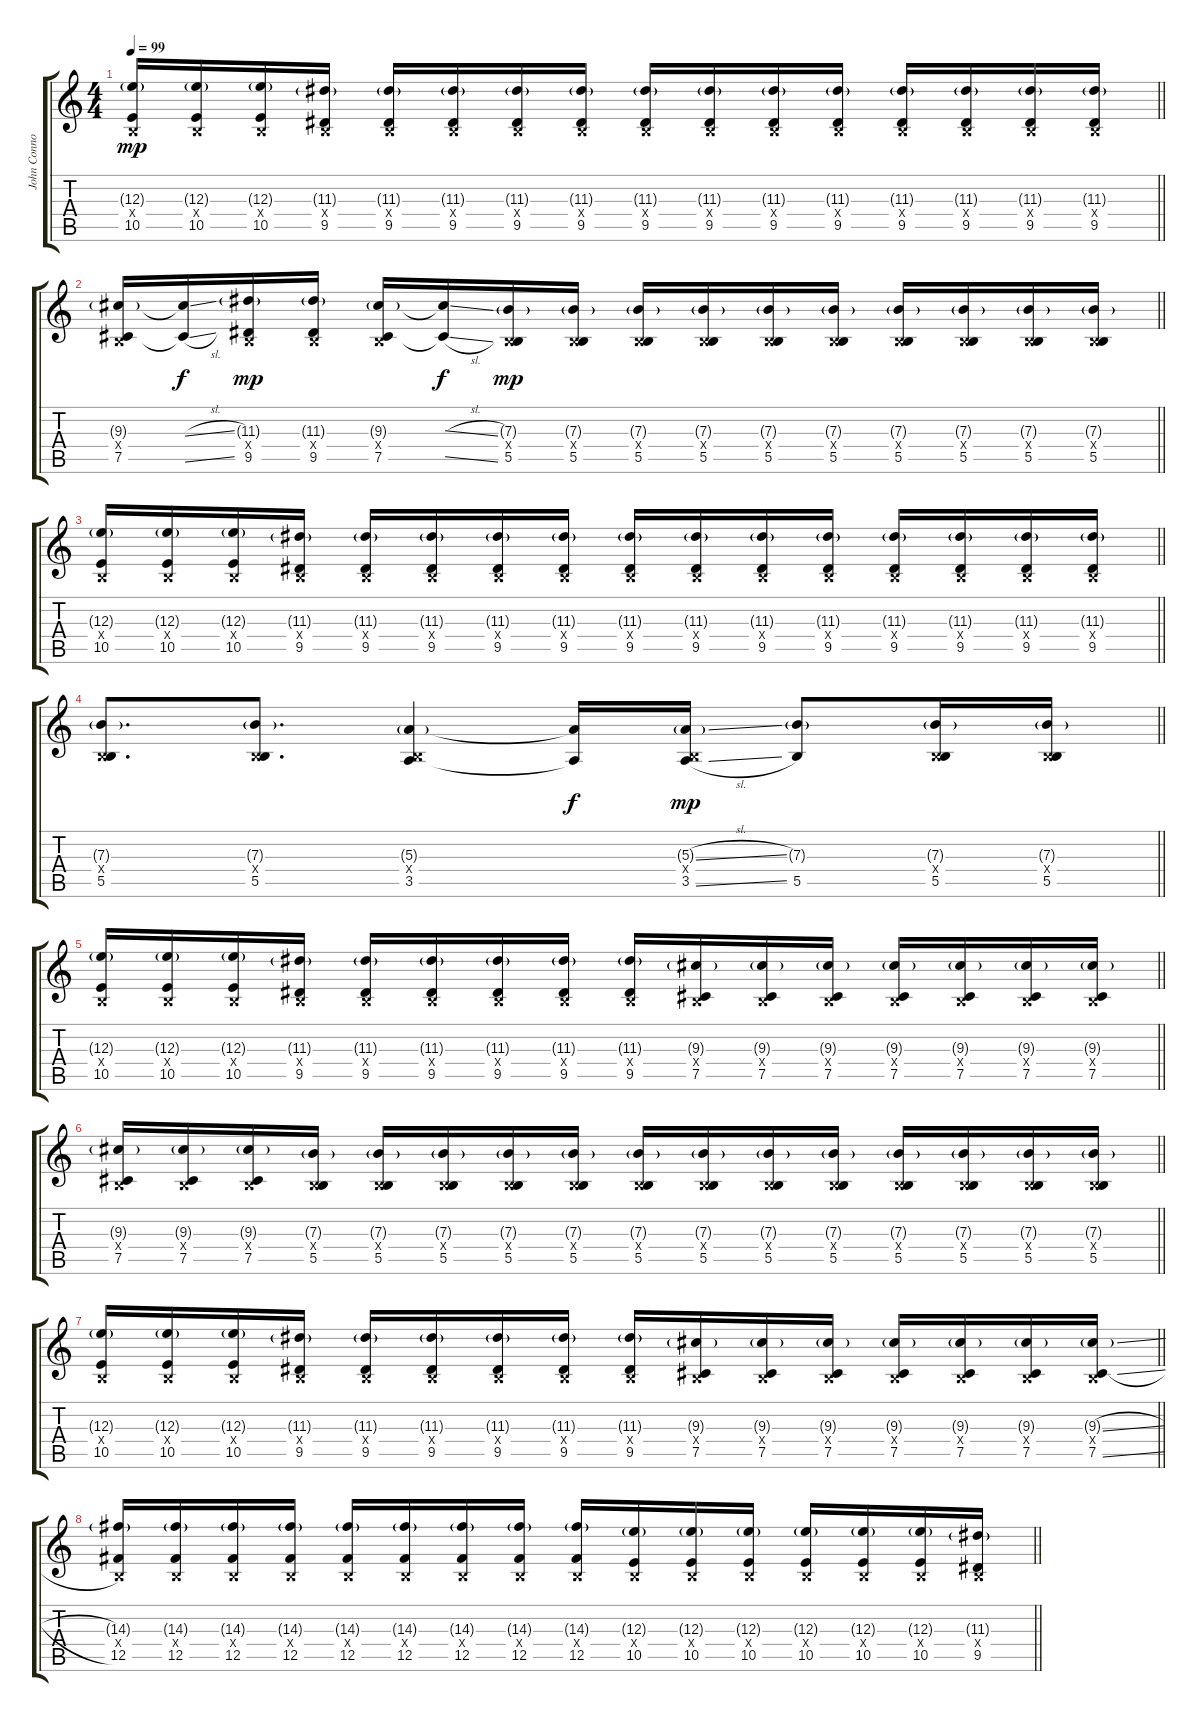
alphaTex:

\track ("John Connolly" "John Conno") {instrument distortionguitar}
\staff {score tabs}
\tuning (Db4 Ab3 E3 B2 Gb2 B1) {hide}
\ts (4 4)
\tempo 99
\clef g2
\barLineRight lightlight
\ks c
(12.3{g} 0.4{x} 10.5).16{dy mp} (12.3{g} 0.4{x} 10.5).16 (12.3{g} 0.4{x} 10.5).16 (11.3{g} 0.4{x} 9.5).16 (11.3{g} 0.4{x} 9.5).16 (11.3{g} 0.4{x} 9.5).16 (11.3{g} 0.4{x} 9.5).16 (11.3{g} 0.4{x} 9.5).16 (11.3{g} 0.4{x} 9.5).16 (11.3{g} 0.4{x} 9.5).16 (11.3{g} 0.4{x} 9.5).16 (11.3{g} 0.4{x} 9.5).16 (11.3{g} 0.4{x} 9.5).16 (11.3{g} 0.4{x} 9.5).16 (11.3{g} 0.4{x} 9.5).16 (11.3{g} 0.4{x} 9.5).16 |
\barLineRight lightlight
(9.3{g} 0.4{x} 7.5).16 (9.3{sl t} 7.5{sl t}).16{dy f} (11.3{g} 0.4{x} 9.5).16{dy mp} (11.3{g} 0.4{x} 9.5).16 (9.3{g} 0.4{x} 7.5).16 (9.3{sl t} 7.5{sl t}).16{dy f} (7.3{g} 0.4{x} 5.5).16{dy mp} (7.3{g} 0.4{x} 5.5).16 (7.3{g} 0.4{x} 5.5).16 (7.3{g} 0.4{x} 5.5).16 (7.3{g} 0.4{x} 5.5).16 (7.3{g} 0.4{x} 5.5).16 (7.3{g} 0.4{x} 5.5).16 (7.3{g} 0.4{x} 5.5).16 (7.3{g} 0.4{x} 5.5).16 (7.3{g} 0.4{x} 5.5).16 |
\barLineRight lightlight
(12.3{g} 0.4{x} 10.5).16 (12.3{g} 0.4{x} 10.5).16 (12.3{g} 0.4{x} 10.5).16 (11.3{g} 0.4{x} 9.5).16 (11.3{g} 0.4{x} 9.5).16 (11.3{g} 0.4{x} 9.5).16 (11.3{g} 0.4{x} 9.5).16 (11.3{g} 0.4{x} 9.5).16 (11.3{g} 0.4{x} 9.5).16 (11.3{g} 0.4{x} 9.5).16 (11.3{g} 0.4{x} 9.5).16 (11.3{g} 0.4{x} 9.5).16 (11.3{g} 0.4{x} 9.5).16 (11.3{g} 0.4{x} 9.5).16 (11.3{g} 0.4{x} 9.5).16 (11.3{g} 0.4{x} 9.5).16 |
\barLineRight lightlight
(7.3{g} 0.4{x} 5.5).8{d} (7.3{g} 0.4{x} 5.5).8{d} (5.3{g} 0.4{x} 3.5).4 (5.3{t} 3.5{t}).16{dy f} (5.3{sl g} 0.4{x} 3.5{sl}).16{dy mp} (7.3{g} 5.5).8 (7.3{g} 0.4{x} 5.5).16 (7.3{g} 0.4{x} 5.5).16 |
\barLineRight lightlight
(12.3{g} 0.4{x} 10.5).16 (12.3{g} 0.4{x} 10.5).16 (12.3{g} 0.4{x} 10.5).16 (11.3{g} 0.4{x} 9.5).16 (11.3{g} 0.4{x} 9.5).16 (11.3{g} 0.4{x} 9.5).16 (11.3{g} 0.4{x} 9.5).16 (11.3{g} 0.4{x} 9.5).16 (11.3{g} 0.4{x} 9.5).16 (9.3{g} 0.4{x} 7.5).16 (9.3{g} 0.4{x} 7.5).16 (9.3{g} 0.4{x} 7.5).16 (9.3{g} 0.4{x} 7.5).16 (9.3{g} 0.4{x} 7.5).16 (9.3{g} 0.4{x} 7.5).16 (9.3{g} 0.4{x} 7.5).16 |
\barLineRight lightlight
(9.3{g} 0.4{x} 7.5).16 (9.3{g} 0.4{x} 7.5).16 (9.3{g} 0.4{x} 7.5).16 (7.3{g} 0.4{x} 5.5).16 (7.3{g} 0.4{x} 5.5).16 (7.3{g} 0.4{x} 5.5).16 (7.3{g} 0.4{x} 5.5).16 (7.3{g} 0.4{x} 5.5).16 (7.3{g} 0.4{x} 5.5).16 (7.3{g} 0.4{x} 5.5).16 (7.3{g} 0.4{x} 5.5).16 (7.3{g} 0.4{x} 5.5).16 (7.3{g} 0.4{x} 5.5).16 (7.3{g} 0.4{x} 5.5).16 (7.3{g} 0.4{x} 5.5).16 (7.3{g} 0.4{x} 5.5).16 |
\barLineRight lightlight
(12.3{g} 0.4{x} 10.5).16 (12.3{g} 0.4{x} 10.5).16 (12.3{g} 0.4{x} 10.5).16 (11.3{g} 0.4{x} 9.5).16 (11.3{g} 0.4{x} 9.5).16 (11.3{g} 0.4{x} 9.5).16 (11.3{g} 0.4{x} 9.5).16 (11.3{g} 0.4{x} 9.5).16 (11.3{g} 0.4{x} 9.5).16 (9.3{g} 0.4{x} 7.5).16 (9.3{g} 0.4{x} 7.5).16 (9.3{g} 0.4{x} 7.5).16 (9.3{g} 0.4{x} 7.5).16 (9.3{g} 0.4{x} 7.5).16 (9.3{g} 0.4{x} 7.5).16 (9.3{sl g} 0.4{x} 7.5{sl}).16 |
\barLineRight lightlight
(14.3{g} 0.4{x} 12.5).16 (14.3{g} 0.4{x} 12.5).16 (14.3{g} 0.4{x} 12.5).16 (14.3{g} 0.4{x} 12.5).16 (14.3{g} 0.4{x} 12.5).16 (14.3{g} 0.4{x} 12.5).16 (14.3{g} 0.4{x} 12.5).16 (14.3{g} 0.4{x} 12.5).16 (14.3{g} 0.4{x} 12.5).16 (12.3{g} 0.4{x} 10.5).16 (12.3{g} 0.4{x} 10.5).16 (12.3{g} 0.4{x} 10.5).16 (12.3{g} 0.4{x} 10.5).16 (12.3{g} 0.4{x} 10.5).16 (12.3{g} 0.4{x} 10.5).16 (11.3{g} 0.4{x} 9.5).16
